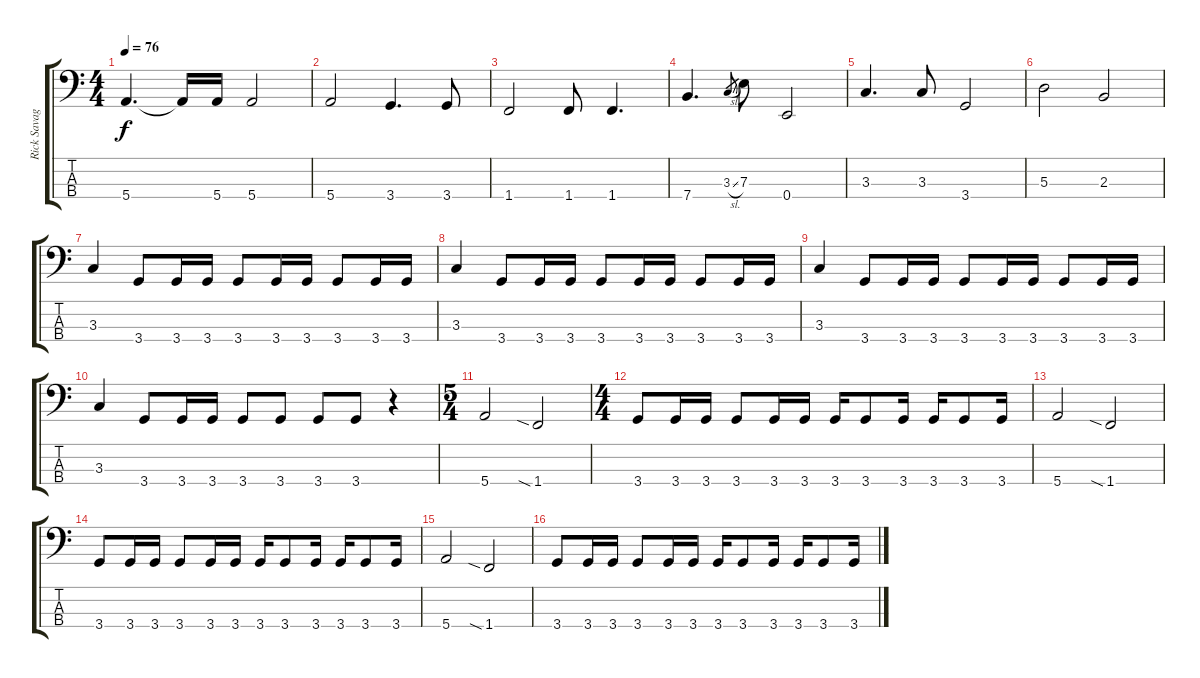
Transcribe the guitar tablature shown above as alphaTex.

\track ("Rick Savage" "Rick Savag") {instrument electricbassfinger}
\staff {score tabs}
\tuning (G2 D2 A1 E1) {hide}
\ts (4 4)
\tempo 76
\clef f4
\ks c
5.4.4{d dy f} 5.4{t}.16 5.4.16 5.4.2 |
5.4.2 3.4.4{d} 3.4.8 |
1.4.2 1.4.8 1.4.4{d} |
7.4.4{d} 3.3{sl}.8{gr} 7.3.8 0.4.2 |
3.3.4{d} 3.3.8 3.4.2 |
5.3.2 2.3.2 |
3.3.4 3.4.8 3.4.16 3.4.16 3.4.8 3.4.16 3.4.16 3.4.8 3.4.16 3.4.16 |
3.3.4 3.4.8 3.4.16 3.4.16 3.4.8 3.4.16 3.4.16 3.4.8 3.4.16 3.4.16 |
3.3.4 3.4.8 3.4.16 3.4.16 3.4.8 3.4.16 3.4.16 3.4.8 3.4.16 3.4.16 |
3.3.4 3.4.8 3.4.16 3.4.16 3.4.8 3.4.8 3.4.8 3.4.8 r.4 |
\ts (5 4)
5.4.2 1.4{sia}.2 |
\ts (4 4)
3.4.8 3.4.16 3.4.16 3.4.8 3.4.16 3.4.16 3.4.16 3.4.8 3.4.16 3.4.16 3.4.8 3.4.16 |
5.4.2 1.4{sia}.2 |
3.4.8 3.4.16 3.4.16 3.4.8 3.4.16 3.4.16 3.4.16 3.4.8 3.4.16 3.4.16 3.4.8 3.4.16 |
5.4.2 1.4{sia}.2 |
3.4.8 3.4.16 3.4.16 3.4.8 3.4.16 3.4.16 3.4.16 3.4.8 3.4.16 3.4.16 3.4.8 3.4.16
